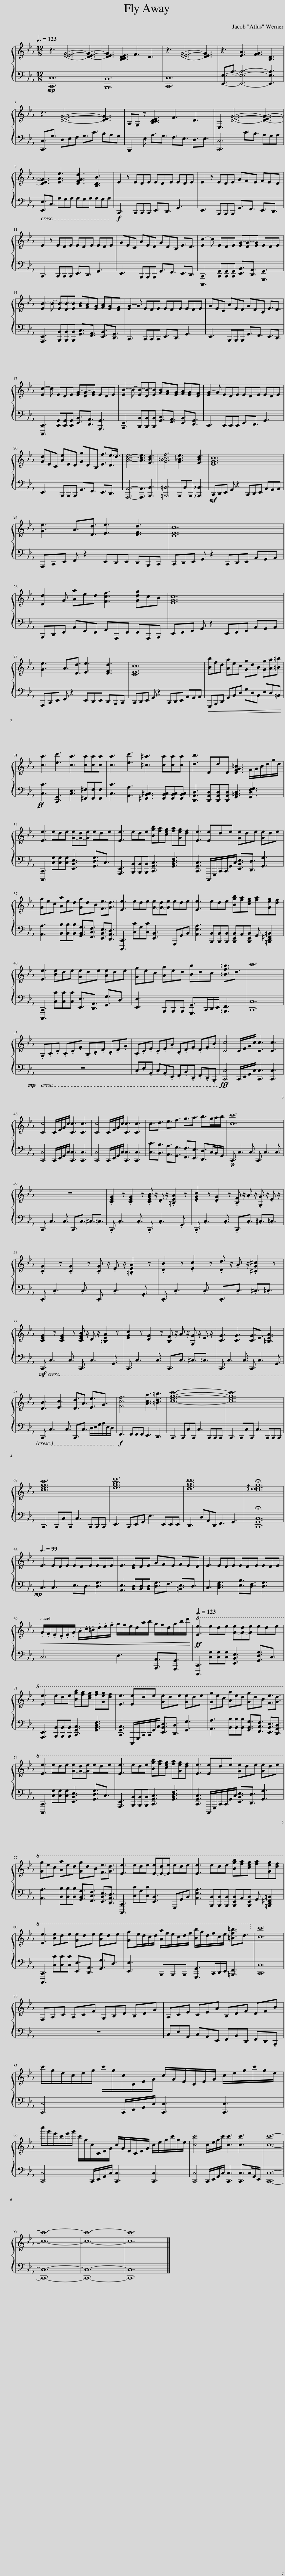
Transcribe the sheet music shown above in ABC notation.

X:1
%%score { 1 | 2 }
L:1/8
Q:3/8=123
M:12/8
I:linebreak $
K:Eb
V:1 treble
V:2 bass
V:1
 z3 [DEG]6- [DEG]3- | [DEG]3 [B,CDE]3 F3 D3 | z3 [DEG]6- [DEG]3 | z3 [EA]3 [FG]3 [B,D]3 |$ z3 [DEG]6- [DEG]3 | %5
 A,G, z [B,CDE]3 F3 D3 | E,3 [DEG]6- [DEG]3- |$ [DEG]3 [EAe]3 [DFGd]3 [B,DB]3 | E2 z EDE EDE EDE | E2 z EDE GFE FED |$ %10
 E2 z EDE EDE EDE | GEC AED GDB, E3/2D3/2 | [Ec-]2 c EDE [EG-][DG-][EG] EDE |$ [EB-]2 B- [EB-][DB-][EB] [GB][FA][EG] [FA][EG][DF] | [EG-]2 G EDE EDE EDE | %15
 GEC AED GDB, E3/2D3/2 |$ [Ec-]2 c EDE [EG-][DG-][EG] EDE | [EB-]2 B- [EB-][DB-][EB] [GB][FA][EG] [FA][EG][DF] | [EG-]2 G EDE EDE EDE |$ [Gd]EC [Ae]ED [Gg]DB, [Ef]3/2[De]3/4d3/4 | %20
 [Ace]6- [Ace]3 [FBd]3 | [G=Bcf]6 [G_Be]3 [FBd]3 | [EGc]12 |$ [Ge]3 A3/2[Dd]3/2 [Ee]3 [DFd]3 | [CEc]12 |$ %25
 [Dd]2 G [Aa]ed [Fcf]3 [Gdg]cB | [EGc]12 |$ [Ge]3 A3/2[Dd]3/2 [Ee]3 [DFd]3 | [CEc]12 | [Bb]fd [Aa]ec [Gg]dB [Gg][Aa][=B=b] |$ %30
 [cc']3 [ee']3 [cc']3 [cc'][cc'][cc'] | [cc']3 [ee']3 [^c^c']3 [cc'][cc'][cc'] | [dd']3 DdD [DFG=B]3 F/G/B/d/g/d/ |$ [Ee]3 ede [G-e][G-d][Ge] ede | [Ee]3 ede [Bgb][fa][ceg] [fa][Geg][df] | %35
 [Ee]3 [Ee]de [Ge]de [Ge]de |$ [Gg]ec [Aa]ed [Gg]dB [Fe]3/2[Gd]3/2 | [Ee]3 ede [G-e][G-d][Ge] ede | [Ee]3 ede [Bgb][fa][ceg] [fa][Geg][df] |$ [Ee]3 [Be]de [Ge]de [Ae]de | %40
 [Gg]ec [Aa]ed [Bb]dc [=Bf=b]3/2d3/2 | c'12 |$ .F,.A,.C .A,.C.F .G,.B,.D .B,.D.G | .A,.C.E .C.E.A .B,.D.F .D.F.B | [Cc]4 C/E/G/c/ [Cc]3 [Cc]3 |$ %45
 [Cc]4 C/E/G/c/ [Cc]3 [Cc]3 | [Cc]4 C/E/G/c/ [Cc]3 [Cc]3 | c3/2d3/2 e3/2f3/2 g3/2a3/2 b>ga/b/ | [cc']12 |$ z12 | %50
 .[CEG]2 z .[CEG]2 z .[CEGB] z/ .D z/ .[=B,EA]2 z | .[EGc]2 z .[DG]2 z .[B,F] z/ .A z/ .[G,G] z/ .E z/ |$ .[CG]2 z .[CG]2 z .[CG] z/ .E z/ .[=B,EA]2 z | .[DB]2 z .[Ec]2 z .[Dd] z/ .A z/ .[^CG^c]2 z |$ [CEG]2 z [CEG]2 z [CEGB] z/ D z/ [=B,EA]2 z | %55
 [EGc]2 z [DG]2 z [B,F] z/ A z/ [G,G] z/ E z/ | [CG]3 [CG]3 [CG]3/2E3/2 [=B,EA]3 |$ [DB]3 [Ec]3 [Dd]3/2A3/2 [Ee]3/2G3/2 | [Fcf]6 [Aca]3 [=Bd=b]3 | [cegc']12- | %60
 [cegc']12 |$ [cegc']12 | [egbe']12 | [dfad']12 | !arpeggio!!fermata![cdeg]12 |$ %65
[Q:3/8=99] E3 EDE EDE EDE | E3 [CE]DE GFE FED | E3 EDE EDE EDE |$[Q:3/8=99]!<(! .G/[Q:3/8=100].F/[Q:3/8=101].E/[Q:3/8=102].D/[Q:3/8=103].E/[Q:3/8=104].G/[Q:3/8=105] .A/[Q:3/8=106].c/[Q:3/8=107].=B/[Q:3/8=108].d/[Q:3/8=109].e/[Q:3/8=110].f/[Q:3/8=111] g/[Q:3/8=112]f/[Q:3/8=113]e/[Q:3/8=114]d/[Q:3/8=115]a/[Q:3/8=116]b/[Q:3/8=117] g/[Q:3/8=118]f/[Q:3/8=119]d/[Q:3/8=120]g/[Q:3/8=121]b/[Q:3/8=122]d'/!<)! |[Q:3/8=123]!8va(! [ee']3 e'd'e' [g-e'][g-d'][ge'] e'd'e' |$ %70
 [ee']3 e'd'e' [bg'b'][f'a'][c'e'g'] [f'a'][ge'g'][d'f'] | [ee']3 [ee']d'e' [ge']d'e' [ge']d'e' | [gg']e'c' [aa']e'd' [gg']d'b [fe']3/2[gd']3/2 |$ [ee']3 e'd'e' [g-e'][g-d'][ge'] e'd'e' | [ee']3 e'd'e' [bg'b'][f'a'][c'e'g'] [f'a'][ge'g'][d'f'] | %75
 [ee']3 [ee']d'e' [ge']d'e' [ge']d'e' |$ [gg']e'c' [aa']e'd' [gg']d'b [fe']3/2[gd']3/2 | [ee']3 e'd'e' [e-e'][e-d'][ee'] e'd'e' | [ee']3 e'd'e' [bg'b'][f'a'][c'e'g'] [f'a'][ge'g'][d'f'] |$ [ee']3 [be']d'e' [ge']d'e' [ae']d'e' | %80
 [gg']e'/d'/c'/d'/ [aa']/f'/e'/c'/d'/f'/ [bb']/g'/d'/f'/c'/e'/ [=bf'=b']3/2d'3/2!8va)! | [cc']12 |$ F,A,C A,CF G,B,D B,DG | A,CE CEA B,DF DFB |$ c'/g/e/c/e/g/ c'/g/c/C/E/G/ c/G/E/C/E/G/ c/e/g/c'/g/e/ |$ %85
 c''/g'/e'/c'/e'/g'/ c'/g/c/C/E/G/ c/G/E/C/E/G/ c/e/g/c'/g/e/ | [cc']4 c/e/g/c'/ [cc']3 [cc']3 | [cc']12- |$ [cc']12- | [cc']12- | %90
 [cc']12 |] %91
V:2
!mp! [C,,C,]12 | [B,,,B,,]12 | [C,,C,]12 | [E,,E,]3/2-A,3/2- [E,,E,A,]6- [E,,E,A,]3 |$ [C,,C,]3/2G,3/2 D,E,F, G,3/2C3/2 B,A,G, | %5
 B,,,2 E, A,3/2G,3/2 F,3/2E,3/2 D,3/2E,3/2 | [C,,C,]6 C3/2B,3/2 A,G,A, |$ [E,,E,]3/2C,3/2 A,G,A, A,G,A, A,G,A, |!f! C,,3 C,,C,,C,, E,,3/2D,,3/2 G,,3 | E,,3 B,,,B,,,B,,, G,,3/2F,,3/2 E,,3/2D,,3/2 |$ %10
 C,,3 C,,C,,C,, E,,3/2D,,3/2 G,,3 | E,,3 B,,,B,,,B,,, G,,3/2F,,3/2 E,,3/2D,,3/2 | [C,,,C,,]3 [C,,G,,][C,,G,,][C,,G,,] [E,,B,,]3/2[D,,A,,]3/2 [G,,,G,,]3 |$ [A,,,E,,]3 [B,,,B,,][B,,,B,,][B,,,B,,] [G,,C,]3/2[F,,A,,]3/2 [E,,B,,]3/2[D,,G,,]3/2 | C,,3 C,,C,,C,, E,,3/2D,,3/2 G,,3 | %15
 E,,3 B,,,B,,,B,,, G,,3/2F,,3/2 E,,3/2D,,3/2 |$ [C,,,C,,]3 [C,,G,,][C,,G,,][C,,G,,] [E,,B,,]3/2[D,,A,,]3/2 [G,,,G,,]3 | [A,,,E,,]3 [B,,,B,,][B,,,B,,][B,,,B,,] [G,,C,]3/2[F,,A,,]3/2 [E,,B,,]3/2[D,,G,,]3/2 | C,,3 C,,C,,C,, E,,3/2D,,3/2 G,,3 |$ E,,3 B,,,B,,,B,,, G,,3/2F,,3/2 E,,3/2D,,3/2 | %20
 [A,,,A,,]6- [A,,,A,,]3 [B,,,B,,]3 | [=B,,,=B,,]6 B,,,B,,B,,, [_B,,,_B,,]3 |!mf! C,,D,,E,, G,, z2 C,,D,,E,, A,,G,,A,, |$ A,,,C,,E,, F,, z2 E,,D,,E,, D,,B,,,C,, | C,,D,,E,, G,, z2 C,,D,,E,, A,,G,,A,, |$ %25
 G,,,B,,,D,, A,,E,,D,, F,,F,,,D,, D,,F,,,G,,, | C,,D,,E,, G,, z2 C,,D,,E,, A,,G,,A,, |$ A,,,C,,E,, F,, z2 E,,D,,E,, D,,B,,,C,, | C,,D,,E,, G,, z2 C,,D,,E,, A,,G,,A,, |!<(! G,,,B,,,D,, G,,B,,D, G,D,B,, E,D,=B,,!<)! |$ %30
!ff! [C,C]3 [C,,G,,]3 [C,E,]3 [^F,,^F,][F,,F,][F,,F,] | [C,C]3 [A,,A,]3 [^F,,B,,^C,]3 [F,,B,,C,][F,,B,,C,][F,,B,,C,] | [D,,A,,D,]3 [D,,A,,D,][D,,A,,D,][D,,A,,D,] [G,,=B,,D,]3 [G,,D,F,G,]3 |$ [C,,,C,,]3 [C,G,][C,G,][C,G,] [E,,B,,E,]3 [G,,D,G,]3/2C,3/2 | [A,,,E,,]3 [B,,,B,,][B,,,B,,][B,,,B,,] [C,,G,,C,]3 [G,,B,,D,F,]3 | %35
 [C,,G,,C,]3 C,,,/G,,,/C,,/C,,/G,,/C,/ [E,,B,,E,]3/2[D,,D,]3/2 [G,,G,]3 |$ [A,,A,]3 [B,,B,][B,,B,][B,,B,] [G,,B,,G,]3/2[F,,C,F,]3/2 [E,,B,,E,]3/2[D,,A,,D,]3/2 | [C,,,C,,]3 [C,C]G,[C,C] [E,,B,,]3 G,,,G,,B,, | [A,,E,A,]3 [B,,,B,,][B,,,B,,][B,,,B,,] [B,,,E,,B,,]A,,[B,,,E,,B,,] G,, [=B,,,D,,^F,,=B,,]2 |$ [C,,,C,,]3 [C,C][C,C][C,C] [E,,E,]3/2[D,,A,,]3/2 [G,,G,]3/2D,3/2 | %40
 [E,,E,]3 B,,,B,,,B,,, [G,,,G,,]>C,,D,,/E,,/ [=B,,,F,,]3 | [C,,C,]12 |$!mp! z12 | .C,.E,.A,, .C,.A,,.E,, .F,,.B,,.D,, .F,,.D,,.B,,, |!fff! [C,,C,]4 C,,/E,,/G,,/C,/ [C,,C,]3 [C,,C,]3 |$ %45
 [C,,C,]4 C,,/E,,/G,,/C,/ [C,,C,]3 [C,,C,]3 | [C,,C,]4 C,,/E,,/G,,/C,/ [C,,C,]3 [C,,C,]3 | [C,C]3/2[B,,B,]3/2 [A,,A,]3/2[G,,G,]3/2 [F,,F,]3/2[E,,E,]3/2 [D,,D,]>C,B,,/G,,/ |!p! C,,3/2 C,3 C,3/2 C,,3/2 C,3 C,3/2 |$ C,,3/2 C,3 C,3/2 C,,3/2C,3/2 ^C,3/2=C,3/2 | %50
 .C,,3/2 .C,3 .C,3/2 .C,,3/2 .C,3 .G,,3/2 | .C,,3/2 .C,3 .C,3/2 .C,,3/2.C,3/2 .^C,3/2.=C,3/2 |$ .C,,3/2 .C,3 .C,3/2 .C,,3/2 .C,3 .G,,3/2 | .C,,3/2 .C,3 .C,3/2 .C,,3/2.C,3/2 .^C,3/2.=C,3/2 |$!mf! C,,3/2 C,3 C,3/2 C,,3/2 C,3 G,,3/2 | %55
 C,,3/2 C,3 C,3/2 C,,3/2C,3/2 ^C,3/2=C,3/2 | C,,3/2 C,3 C,3/2 C,,3/2 C,3 G,,3/2 |$ C,,3/2 C,3 C,3/2 C,,3/2C,3/2 D,/E,/G,/A,/E,/D,/ |!f! F,,3 F,,F,,F,, E,,3 D,,3 | C,,3 C,,C,C,, C,3 C,,C,,C,, | %60
 C,,3 C,,C,C,, C,3 C,,C,,C,, |$ C,,3 C,,C,C,, C,3 C,,C,,C,, | E,,3 C,,E,,G,, E,3 E,,E,,E,, | D,,3 D,A,,D,, F,,3 G,,3 | !fermata![C,,G,,C,]12 |$ %65
!mp! C,3 C,3 E,3/2D,3/2 [D,G,]3 | [A,,E,]3 [B,,D,][B,,D,][B,,D,] [D,G,]3/2F,3/2 [=B,,E,]3/2D,3/2 | C,3 [C,E,G,]3 [E,B,]3/2[D,F,]3/2 [D,G,]3 |$ C,6 D,3 [A,,,A,,]3/2[G,,,G,,]3/2 |!ff! [C,,,C,,]3 [C,G,][C,G,][C,G,] [E,,B,,E,]3 [G,,D,G,]3/2C,3/2 |$ %70
 [A,,,E,,]3 [B,,,B,,][B,,,B,,][B,,,B,,] [C,,G,,C,]3 [G,,B,,D,F,]3 | [C,,G,,C,]3 C,,,/G,,,/C,,/C,,/G,,/C,/ [E,,B,,E,]3/2[D,,D,]3/2 [G,,G,]3 | [A,,A,]3 [B,,B,][B,,B,][B,,B,] [G,,B,,G,]3/2[F,,C,F,]3/2 [E,,B,,E,]3/2[D,,A,,D,]3/2 |$ [C,,,C,,]3 [C,G,][C,G,][C,G,] [E,,B,,E,]3 [G,,D,G,]3/2C,3/2 | [A,,,E,,]3 [B,,,B,,][B,,,B,,][B,,,B,,] [C,,G,,C,]3 [G,,B,,D,F,]3 | %75
 [C,,G,,C,]3 C,,,/G,,,/C,,/C,,/G,,/C,/ [E,,B,,E,]3/2[D,,D,]3/2 [G,,G,]3 |$ [A,,A,]3 [B,,B,][B,,B,][B,,B,] [G,,B,,G,]3/2[F,,C,F,]3/2 [E,,B,,E,]3/2[D,,A,,D,]3/2 | [C,,,C,,]3 [C,C]G,[C,C] [E,,B,,]3 G,,,G,,B,, | [A,,E,A,]3 [B,,,B,,][B,,,B,,][B,,,B,,] [B,,,E,,B,,]A,,[B,,,E,,B,,] G,, [=B,,,D,,^F,,=B,,]2 |$ [C,,,C,,]3 [C,C][C,C][C,C] [E,,E,]3/2[D,,A,,]3/2 [G,,G,]3/2D,3/2 | %80
 [E,,E,]3 B,,,B,,,B,,, [G,,,G,,]>C,,D,,/E,,/ [=B,,,F,,]3 | [C,,C,]12 |$ z12 | C,E,A,, C,A,,E,, F,,B,,D,, F,,D,,.B,,, |$ [C,,C,]4 C,,/E,,/G,,/C,/ [C,,C,]3 [C,,C,]3 |$ %85
 [C,,C,]4 C,,/E,,/G,,/C,/ [C,,C,]3 [C,,C,]3 | [C,,C,]4 C,,/E,,/G,,/C,/ [C,,C,]3 [C,,C,]>C,G,,/E,,/ | [C,,C,]12- |$ [C,,C,]12- | [C,,C,]12- | %90
 [C,,C,]12 |] %91
